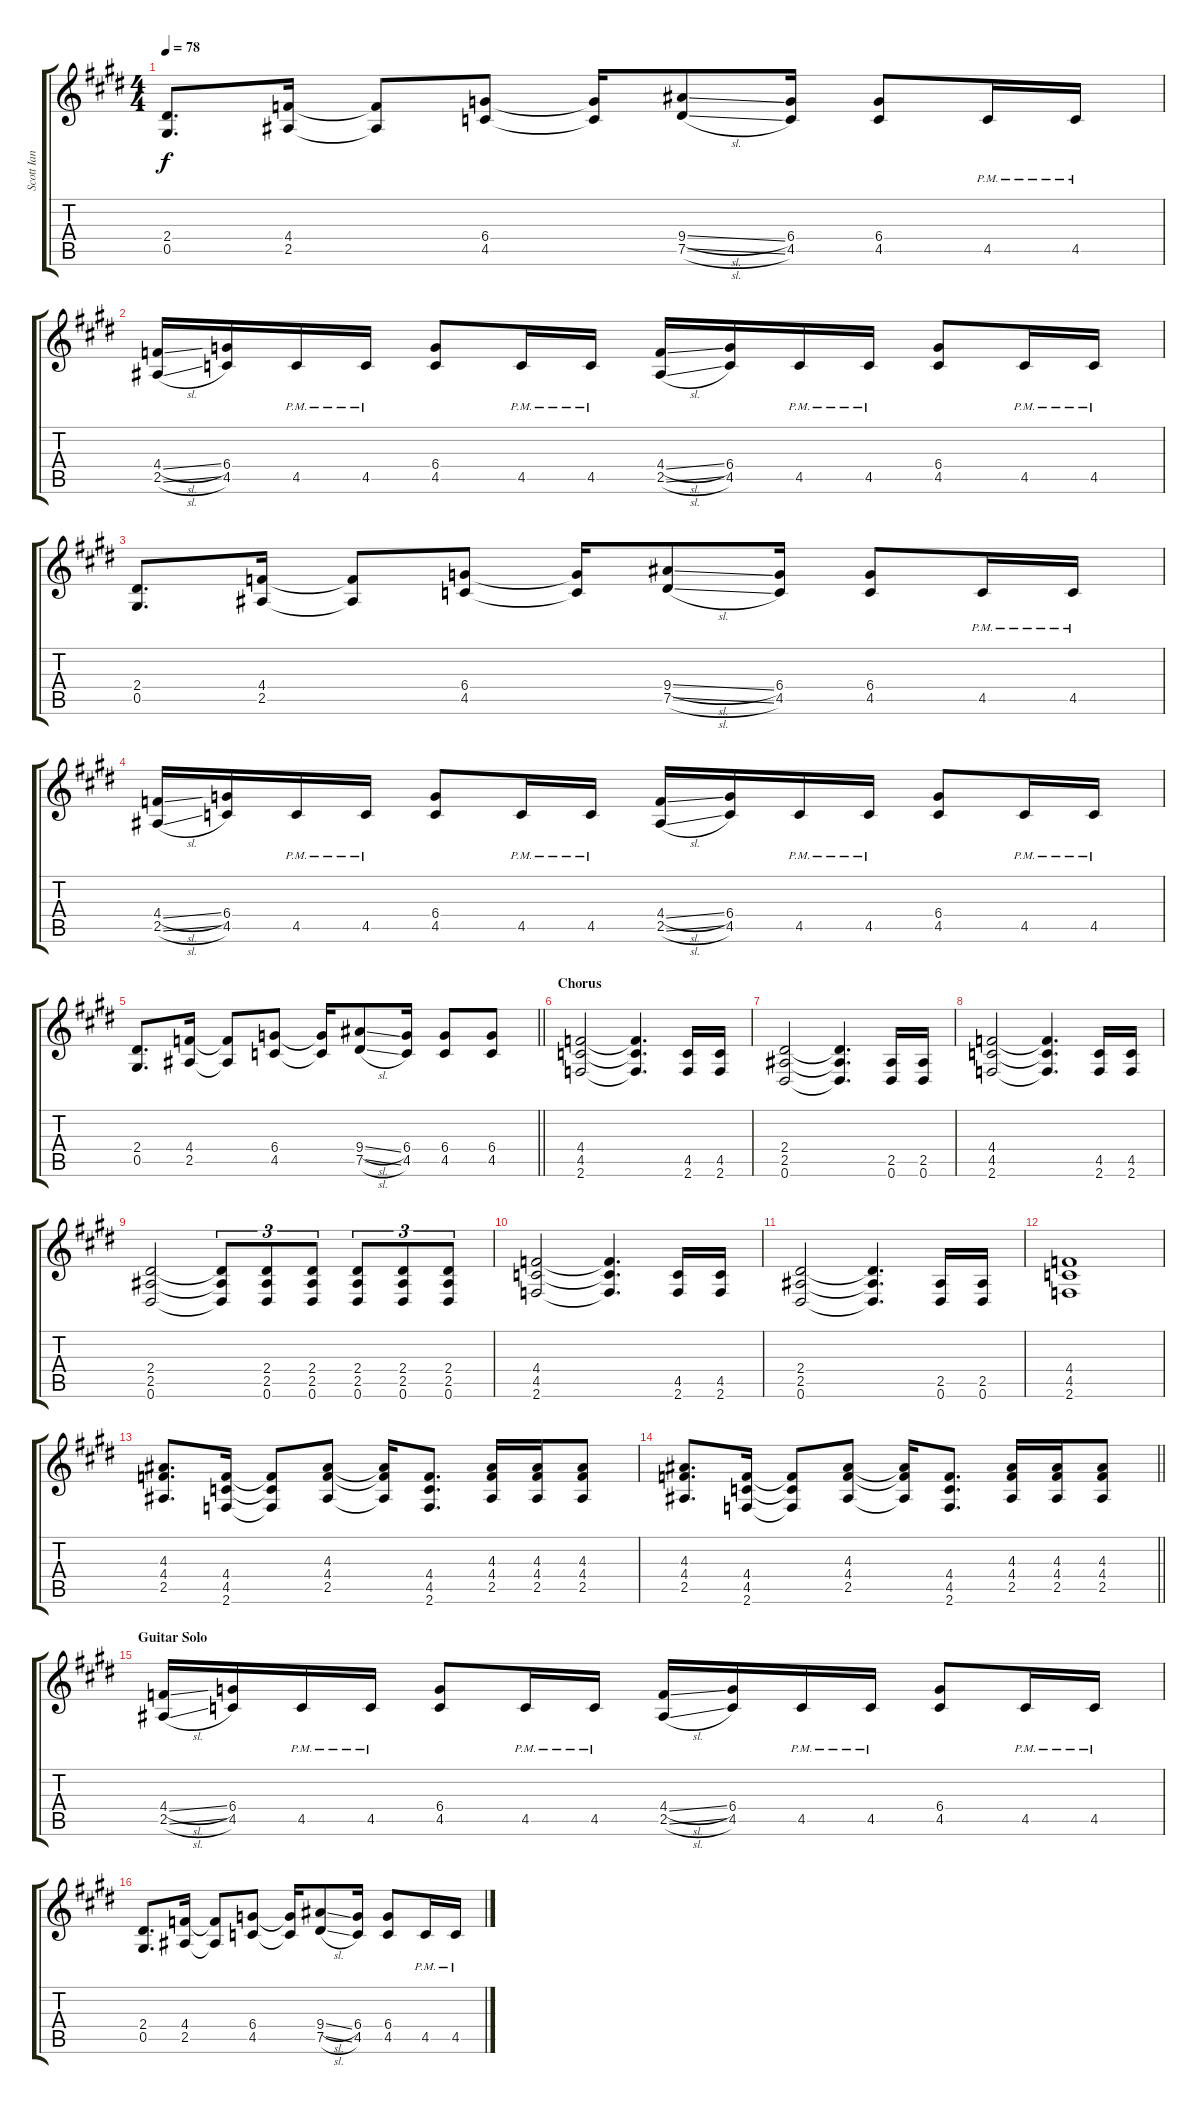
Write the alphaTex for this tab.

\track ("Scott Ian Rhy" "Scott Ian ") {instrument distortionguitar}
\staff {score tabs}
\tuning (Eb4 Bb3 Gb3 Db3 Ab2 Eb2) {hide}
\ts (4 4)
\tempo 78
\clef g2
\ks e
(2.4 0.5).8{d dy f} (4.4 2.5).16 (4.4{t} 2.5{t}).8 (6.4 4.5).8 (6.4{t} 4.5{t}).16 (9.4{sl} 7.5{sl}).8 (6.4 4.5).16 (6.4 4.5).8 4.5{pm}.16 4.5{pm}.16 |
(4.4{sl} 2.5{sl}).16 (6.4 4.5).16 4.5{pm}.16 4.5{pm}.16 (6.4 4.5).8 4.5{pm}.16 4.5{pm}.16 (4.4{sl} 2.5{sl}).16 (6.4 4.5).16 4.5{pm}.16 4.5{pm}.16 (6.4 4.5).8 4.5{pm}.16 4.5{pm}.16 |
(2.4 0.5).8{d} (4.4 2.5).16 (4.4{t} 2.5{t}).8 (6.4 4.5).8 (6.4{t} 4.5{t}).16 (9.4{sl} 7.5{sl}).8 (6.4 4.5).16 (6.4 4.5).8 4.5{pm}.16 4.5{pm}.16 |
(4.4{sl} 2.5{sl}).16 (6.4 4.5).16 4.5{pm}.16 4.5{pm}.16 (6.4 4.5).8 4.5{pm}.16 4.5{pm}.16 (4.4{sl} 2.5{sl}).16 (6.4 4.5).16 4.5{pm}.16 4.5{pm}.16 (6.4 4.5).8 4.5{pm}.16 4.5{pm}.16 |
\barLineRight lightlight
(2.4 0.5).8{d} (4.4 2.5).16 (4.4{t} 2.5{t}).8 (6.4 4.5).8 (6.4{t} 4.5{t}).16 (9.4{sl} 7.5{sl}).8 (6.4 4.5).16 (6.4 4.5).8 (6.4 4.5).8 |
\section ("" "Chorus")
(4.4 4.5 2.6).2 (4.4{t} 4.5{t} 2.6{t}).4{d} (4.5 2.6).16 (4.5 2.6).16 |
(2.4 2.5 0.6).2 (2.4{t} 2.5{t} 0.6{t}).4{d} (2.5 0.6).16 (2.5 0.6).16 |
(4.4 4.5 2.6).2 (4.4{t} 4.5{t} 2.6{t}).4{d} (4.5 2.6).16 (4.5 2.6).16 |
(2.4 2.5 0.6).2 (2.4{t} 2.5{t} 0.6{t}).8{tu (3 2)} (2.4 2.5 0.6).8{tu (3 2)} (2.4 2.5 0.6).8{tu (3 2)} (2.4 2.5 0.6).8{tu (3 2)} (2.4 2.5 0.6).8{tu (3 2)} (2.4 2.5 0.6).8{tu (3 2)} |
(4.4 4.5 2.6).2 (4.4{t} 4.5{t} 2.6{t}).4{d} (4.5 2.6).16 (4.5 2.6).16 |
(2.4 2.5 0.6).2 (2.4{t} 2.5{t} 0.6{t}).4{d} (2.5 0.6).16 (2.5 0.6).16 |
(4.4 4.5 2.6).1 |
(4.3 4.4 2.5).8{d} (4.4 4.5 2.6).16 (4.4{t} 4.5{t} 2.6{t}).8 (4.3 4.4 2.5).8 (4.3{t} 4.4{t} 2.5{t}).16 (4.4 4.5 2.6).8{d} (4.3 4.4 2.5).16 (4.3 4.4 2.5).16 (4.3 4.4 2.5).8 |
\barLineRight lightlight
(4.3 4.4 2.5).8{d} (4.4 4.5 2.6).16 (4.4{t} 4.5{t} 2.6{t}).8 (4.3 4.4 2.5).8 (4.3{t} 4.4{t} 2.5{t}).16 (4.4 4.5 2.6).8{d} (4.3 4.4 2.5).16 (4.3 4.4 2.5).16 (4.3 4.4 2.5).8 |
\section ("" "Guitar Solo")
(4.4{sl} 2.5{sl}).16 (6.4 4.5).16 4.5{pm}.16 4.5{pm}.16 (6.4 4.5).8 4.5{pm}.16 4.5{pm}.16 (4.4{sl} 2.5{sl}).16 (6.4 4.5).16 4.5{pm}.16 4.5{pm}.16 (6.4 4.5).8 4.5{pm}.16 4.5{pm}.16 |
(2.4 0.5).8{d} (4.4 2.5).16 (4.4{t} 2.5{t}).8 (6.4 4.5).8 (6.4{t} 4.5{t}).16 (9.4{sl} 7.5{sl}).8 (6.4 4.5).16 (6.4 4.5).8 4.5{pm}.16 4.5{pm}.16
